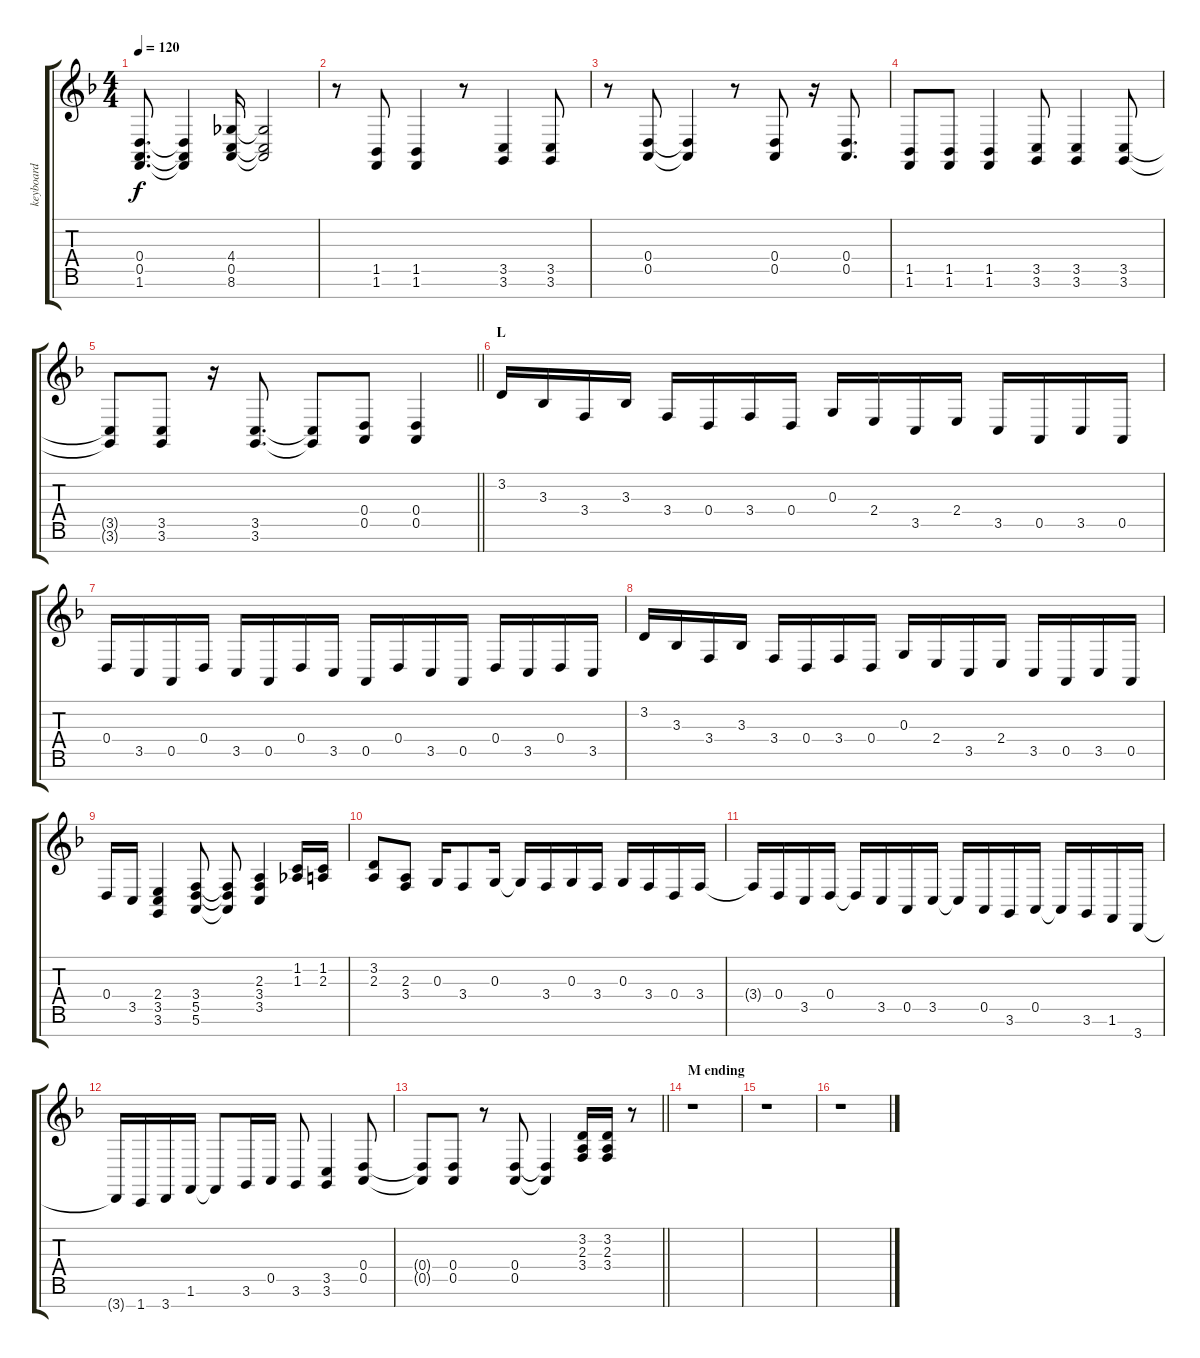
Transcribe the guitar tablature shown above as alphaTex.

\track ("keyboard" "keyboard") {instrument electricgrandpiano}
\staff {score tabs}
\tuning (E4 B3 G3 D3 A2 E2 B1) {hide}
\ts (4 4)
\tempo 120
\clef g2
\ks f
(0.4 0.5 1.6).8{d dy f} (0.4{t} 0.5{t} 1.6{t}).4 (4.4 0.5 8.6).16 (4.4{t} 0.5{t} 8.6{t}).2 |
r.8 (1.5 1.6).8 (1.5 1.6).4 r.8 (3.5 3.6).4 (3.5 3.6).8 |
r.8 (0.4 0.5).8 (0.4{t} 0.5{t}).4 r.8 (0.4 0.5).8 r.16 (0.4 0.5).8{d} |
(1.5 1.6).8 (1.5 1.6).8 (1.5 1.6).4 (3.5 3.6).8 (3.5 3.6).4 (3.5 3.6).8 |
\barLineRight lightlight
(3.5{t} 3.6{t}).8 (3.5 3.6).8 r.16 (3.5 3.6).8{d} (3.5{t} 3.6{t}).8 (0.4 0.5).8 (0.4 0.5).4 |
\section ("" "L")
3.2.16 3.3.16 3.4.16 3.3.16 3.4.16 0.4.16 3.4.16 0.4.16 0.3.16 2.4.16 3.5.16 2.4.16 3.5.16 0.5.16 3.5.16 0.5.16 |
0.4.16 3.5.16 0.5.16 0.4.16 3.5.16 0.5.16 0.4.16 3.5.16 0.5.16 0.4.16 3.5.16 0.5.16 0.4.16 3.5.16 0.4.16 3.5.16 |
3.2.16 3.3.16 3.4.16 3.3.16 3.4.16 0.4.16 3.4.16 0.4.16 0.3.16 2.4.16 3.5.16 2.4.16 3.5.16 0.5.16 3.5.16 0.5.16 |
0.4.16 3.5.16 (2.4 3.5 3.6).4 (3.4 5.5 5.6).8 (3.4{t} 5.5{t} 5.6{t}).8 (2.3 3.4 3.5).4 (1.2 1.3).16 (1.2 2.3).16 |
(3.2 2.3).8 (2.3 3.4).8 0.3.16 3.4.8 0.3.16 0.3{t}.16 3.4.16 0.3.16 3.4.16 0.3.16 3.4.16 0.4.16 3.4.16 |
3.4{t}.16 0.4.16 3.5.16 0.4.16 0.4{t}.16 3.5.16 0.5.16 3.5.16 3.5{t}.16 0.5.16 3.6.16 0.5.16 0.5{t}.16 3.6.16 1.6.16 3.7.16 |
3.7{t}.16 1.7.16 3.7.16 1.6.16 1.6{t}.8 3.6.16 0.5.16 3.6.8 (3.5 3.6).4 (0.4 0.5).8 |
\barLineRight lightlight
(0.4{t} 0.5{t}).8 (0.4 0.5).8 r.8 (0.4 0.5).8 (0.4{t} 0.5{t}).4 (3.2 2.3 3.4).16 (3.2 2.3 3.4).16 r.8 |
\section ("" "M ending")
r.1 |
r.1 |
r.1
